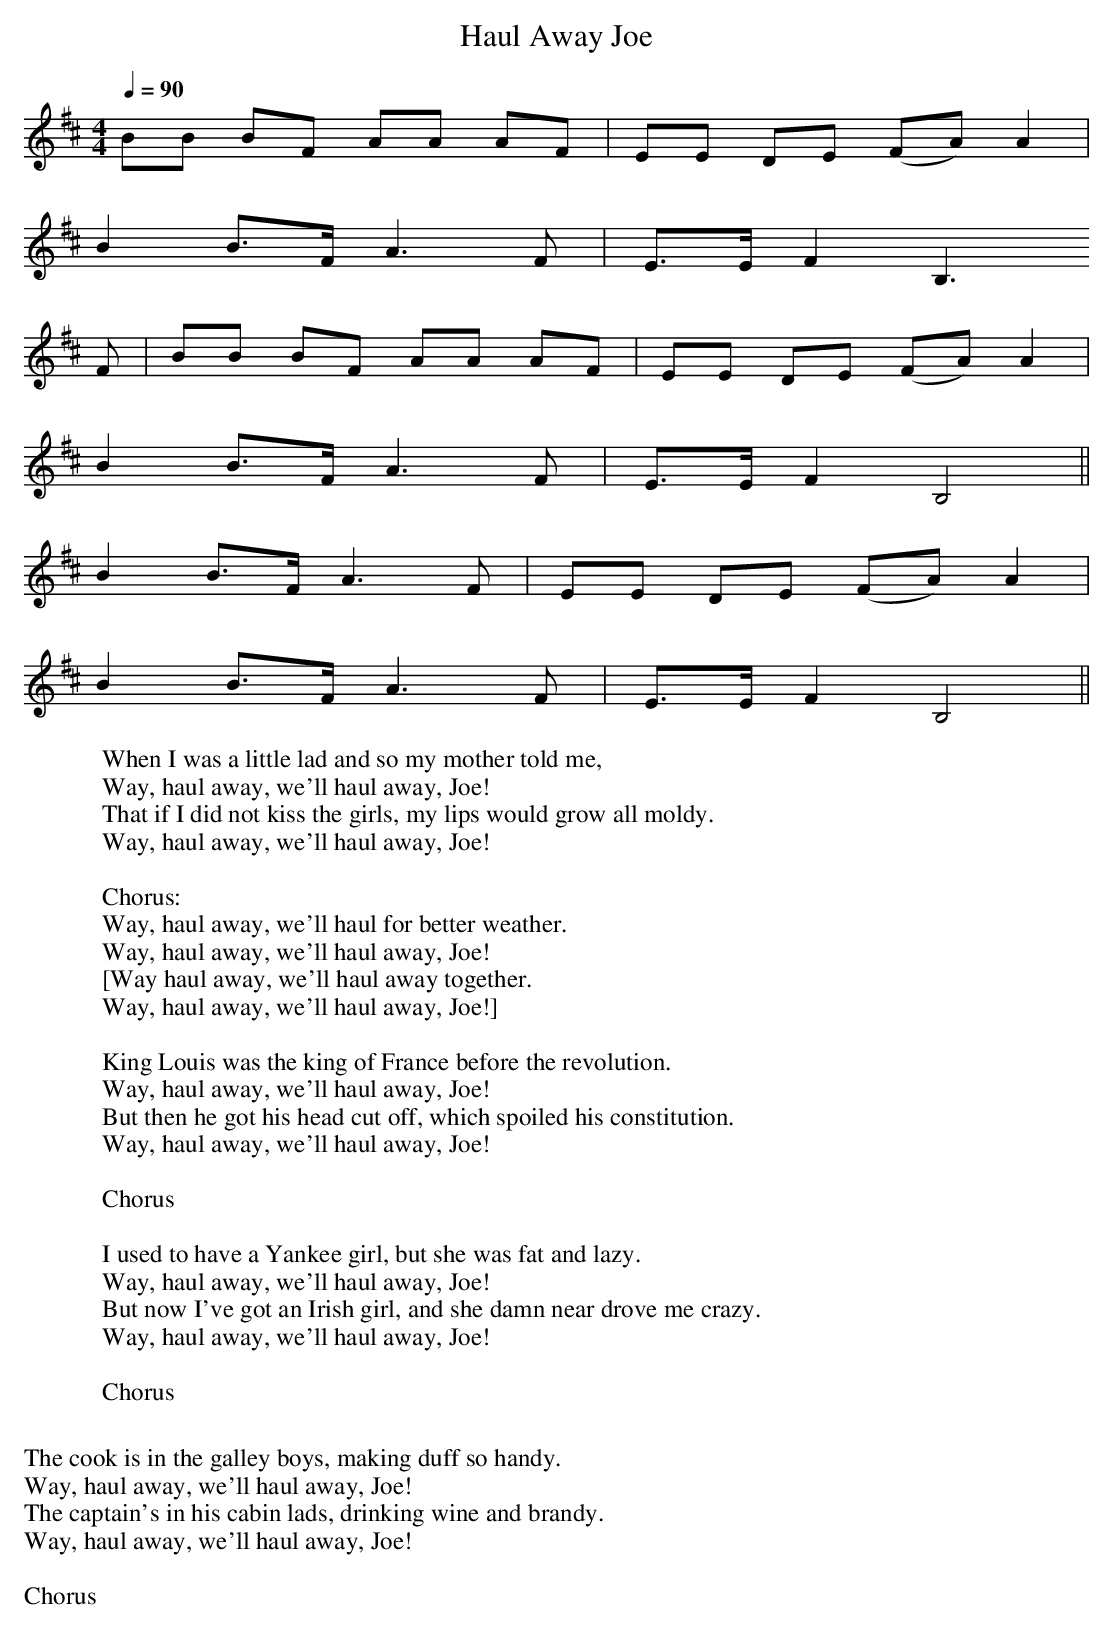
X:1
T:Haul Away Joe
M:4/4
L:1/8
Q:1/4=90
K:Bm
BB BF AA AF | EE DE (FA) A2 |
B2 B>F A3 F | E>E F2 B,3
F | BB BF AA AF | EE DE (FA) A2 |
B2 B>F A3 F | E>E F2 B,4 ||
B2 B>F A3 F | EE DE (FA) A2 |
B2 B>F A3 F | E>E F2 B,4 ||
W:When I was a little lad and so my mother told me,
W:Way, haul away, we'll haul away, Joe!
W:That if I did not kiss the girls, my lips would grow all moldy.
W:Way, haul away, we'll haul away, Joe!
W:
W:Chorus:
W:Way, haul away, we'll haul for better weather.
W:Way, haul away, we'll haul away, Joe!
W:[Way haul away, we'll haul away together.
W:Way, haul away, we'll haul away, Joe!]
W:
W:King Louis was the king of France before the revolution.
W:Way, haul away, we'll haul away, Joe!
W:But then he got his head cut off, which spoiled his constitution.
W:Way, haul away, we'll haul away, Joe!
W:
W:Chorus
W:
W:I used to have a Yankee girl, but she was fat and lazy.
W:Way, haul away, we'll haul away, Joe!
W:But now I've got an Irish girl, and she damn near drove me crazy.
W:Way, haul away, we'll haul away, Joe!
W:
W:Chorus
W:
W:The cook is in the galley boys, making duff so handy.
W:Way, haul away, we'll haul away, Joe!
W:The captain's in his cabin lads, drinking wine and brandy.
W:Way, haul away, we'll haul away, Joe!
W:
W:Chorus
